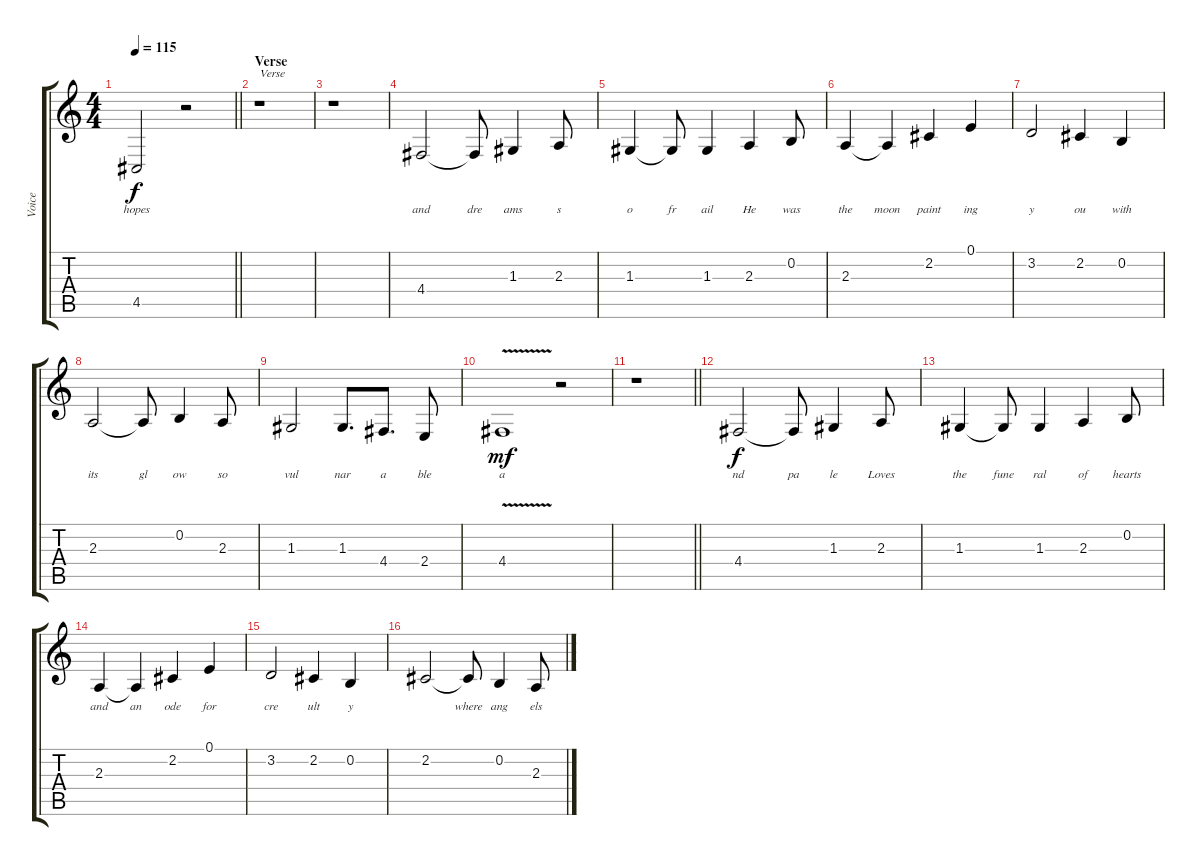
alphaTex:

\track ("Voice" "Voice") {instrument lead1square}
\staff {score tabs}
\tuning (E4 B3 G3 D3 A2 E2) {hide}
\ts (4 4)
\tempo 115
\clef g2
\barLineRight lightlight
\ks c
4.5.2{lyrics (0 "hopes") lyrics (1 "") lyrics (2 "") lyrics (3 "") lyrics (4 "") dy f} r.2 |
\section ("" "Verse")
r.1{txt "Verse"} |
r.1 |
4.4.2{lyrics (0 "and") lyrics (1 "") lyrics (2 "") lyrics (3 "") lyrics (4 "")} 4.4{t}.8{lyrics (0 "dre") lyrics (1 "") lyrics (2 "") lyrics (3 "") lyrics (4 "")} 1.3.4{lyrics (0 "ams") lyrics (1 "") lyrics (2 "") lyrics (3 "") lyrics (4 "")} 2.3.8{lyrics (0 "s") lyrics (1 "") lyrics (2 "") lyrics (3 "") lyrics (4 "")} |
1.3.4{lyrics (0 "o") lyrics (1 "") lyrics (2 "") lyrics (3 "") lyrics (4 "")} 1.3{t}.8{lyrics (0 "fr") lyrics (1 "") lyrics (2 "") lyrics (3 "") lyrics (4 "")} 1.3.4{lyrics (0 "ail") lyrics (1 "") lyrics (2 "") lyrics (3 "") lyrics (4 "")} 2.3.4{lyrics (0 "He") lyrics (1 "") lyrics (2 "") lyrics (3 "") lyrics (4 "")} 0.2.8{lyrics (0 "was") lyrics (1 "") lyrics (2 "") lyrics (3 "") lyrics (4 "")} |
2.3.4{lyrics (0 "the") lyrics (1 "") lyrics (2 "") lyrics (3 "") lyrics (4 "")} 2.3{t}.4{lyrics (0 "moon") lyrics (1 "") lyrics (2 "") lyrics (3 "") lyrics (4 "")} 2.2.4{lyrics (0 "paint") lyrics (1 "") lyrics (2 "") lyrics (3 "") lyrics (4 "")} 0.1.4{lyrics (0 "ing") lyrics (1 "") lyrics (2 "") lyrics (3 "") lyrics (4 "")} |
3.2.2{lyrics (0 "y") lyrics (1 "") lyrics (2 "") lyrics (3 "") lyrics (4 "")} 2.2.4{lyrics (0 "ou") lyrics (1 "") lyrics (2 "") lyrics (3 "") lyrics (4 "")} 0.2.4{lyrics (0 "with") lyrics (1 "") lyrics (2 "") lyrics (3 "") lyrics (4 "")} |
2.3.2{lyrics (0 "its") lyrics (1 "") lyrics (2 "") lyrics (3 "") lyrics (4 "")} 2.3{t}.8{lyrics (0 "gl") lyrics (1 "") lyrics (2 "") lyrics (3 "") lyrics (4 "")} 0.2.4{lyrics (0 "ow") lyrics (1 "") lyrics (2 "") lyrics (3 "") lyrics (4 "")} 2.3.8{lyrics (0 "so") lyrics (1 "") lyrics (2 "") lyrics (3 "") lyrics (4 "")} |
1.3.2{lyrics (0 "vul") lyrics (1 "") lyrics (2 "") lyrics (3 "") lyrics (4 "")} 1.3.8{d lyrics (0 "nar") lyrics (1 "") lyrics (2 "") lyrics (3 "") lyrics (4 "")} 4.4.8{d lyrics (0 "a") lyrics (1 "") lyrics (2 "") lyrics (3 "") lyrics (4 "")} 2.4.8{lyrics (0 "ble") lyrics (1 "") lyrics (2 "") lyrics (3 "") lyrics (4 "")} |
4.4{v}.1{lyrics (0 "a") lyrics (1 "") lyrics (2 "") lyrics (3 "") lyrics (4 "") dy mf} r.2 |
\barLineRight lightlight
r.1 |
4.4.2{lyrics (0 "nd") lyrics (1 "") lyrics (2 "") lyrics (3 "") lyrics (4 "") dy f} 4.4{t}.8{lyrics (0 "pa") lyrics (1 "") lyrics (2 "") lyrics (3 "") lyrics (4 "")} 1.3.4{lyrics (0 "le") lyrics (1 "") lyrics (2 "") lyrics (3 "") lyrics (4 "")} 2.3.8{lyrics (0 "Loves") lyrics (1 "") lyrics (2 "") lyrics (3 "") lyrics (4 "")} |
1.3.4{lyrics (0 "the") lyrics (1 "") lyrics (2 "") lyrics (3 "") lyrics (4 "")} 1.3{t}.8{lyrics (0 "fune") lyrics (1 "") lyrics (2 "") lyrics (3 "") lyrics (4 "")} 1.3.4{lyrics (0 "ral") lyrics (1 "") lyrics (2 "") lyrics (3 "") lyrics (4 "")} 2.3.4{lyrics (0 "of") lyrics (1 "") lyrics (2 "") lyrics (3 "") lyrics (4 "")} 0.2.8{lyrics (0 "hearts") lyrics (1 "") lyrics (2 "") lyrics (3 "") lyrics (4 "")} |
2.3.4{lyrics (0 "and") lyrics (1 "") lyrics (2 "") lyrics (3 "") lyrics (4 "")} 2.3{t}.4{lyrics (0 "an") lyrics (1 "") lyrics (2 "") lyrics (3 "") lyrics (4 "")} 2.2.4{lyrics (0 "ode") lyrics (1 "") lyrics (2 "") lyrics (3 "") lyrics (4 "")} 0.1.4{lyrics (0 "for") lyrics (1 "") lyrics (2 "") lyrics (3 "") lyrics (4 "")} |
3.2.2{lyrics (0 "cre") lyrics (1 "") lyrics (2 "") lyrics (3 "") lyrics (4 "")} 2.2.4{lyrics (0 "ult") lyrics (1 "") lyrics (2 "") lyrics (3 "") lyrics (4 "")} 0.2.4{lyrics (0 "y") lyrics (1 "") lyrics (2 "") lyrics (3 "") lyrics (4 "")} |
2.2.2{lyrics (0 "") lyrics (1 "") lyrics (2 "") lyrics (3 "") lyrics (4 "")} 2.2{t}.8{lyrics (0 "where") lyrics (1 "") lyrics (2 "") lyrics (3 "") lyrics (4 "")} 0.2.4{lyrics (0 "ang") lyrics (1 "") lyrics (2 "") lyrics (3 "") lyrics (4 "")} 2.3.8{lyrics (0 "els") lyrics (1 "") lyrics (2 "") lyrics (3 "") lyrics (4 "")}
